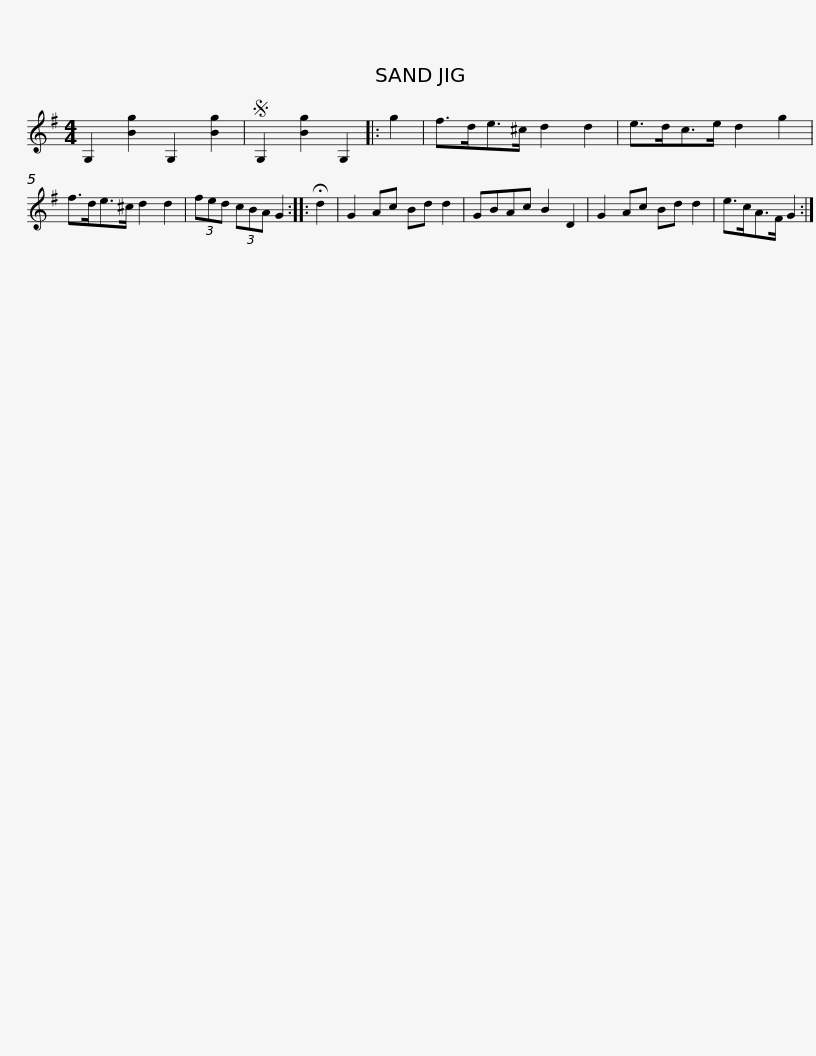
X:1
L:1/8
M:4/4
I:linebreak $
K:G
V:1 treble
V:1
 G,2 [Bg]2 G,2 [Bg]2 |S G,2 [Bg]2 G,2 |: g2 | f>de>^c d2 d2 | e>dc>e d2 g2 | %5
 f>de>^c d2 d2 | (3fed (3cBA G2 :: !fermata!d2 |$ G2 Ac Bd d2 | GBAc B2 D2 | %10
 G2 Ac Bd d2 | e>cA>F G2 :| %12
